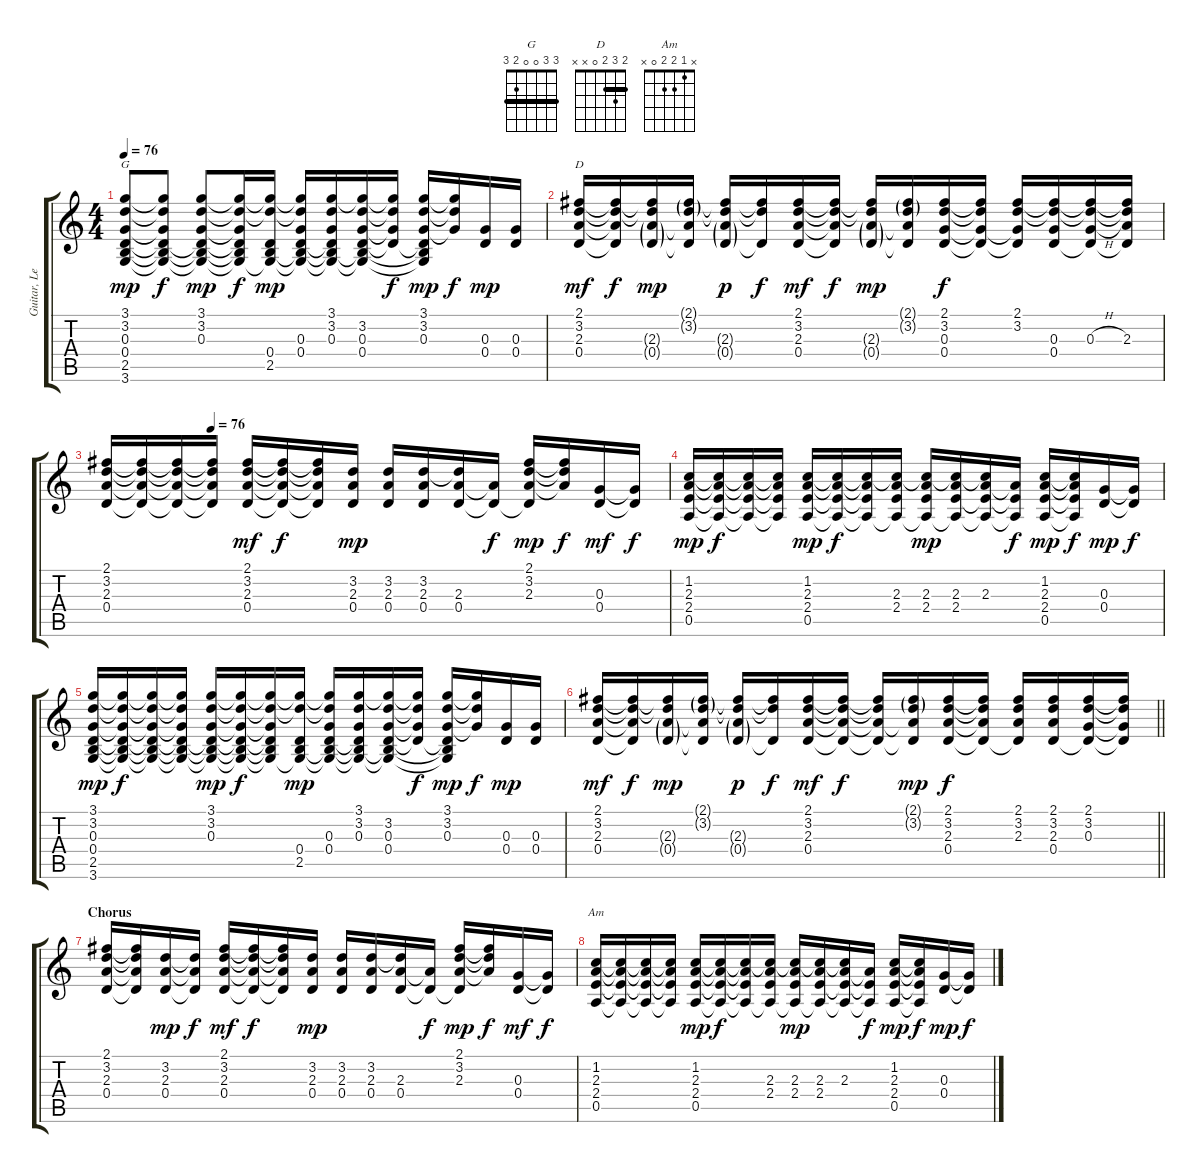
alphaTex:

\track ("Guitar, Lead" "Guitar, Le") {instrument acousticguitarsteel}
\staff {score tabs}
\tuning (E4 B3 G3 D3 A2 E2) {hide}
\chord ("G" 3 3 0 0 2 3) {barre 3}
\chord ("D" 2 3 2 0 x x) {barre 2}
\chord ("Am" x 1 2 2 0 x)
\ts (4 4)
\tempo 76
\clef g2
\ks c
(3.1 3.2 0.3 0.4 2.5 3.6).8{ch "G" dy mp} (3.1{t} 3.2{t} 0.3{t} 0.4{t} 2.5{t} 3.6{t}).8{dy f} (3.1 3.2 0.3 0.4{t} 2.5{t} 3.6{t}).8{dy mp} (3.1{t} 3.2{t} 0.3{t} 0.4{t} 2.5{t} 3.6{t}).16{dy f} (3.1{t} 3.2{t} 0.4 2.5 3.6{t}).16{dy mp} (3.1{t} 3.2{t} 0.3 0.4 2.5{t} 3.6{t}).16 (3.1 3.2 0.3 0.4{t} 2.5{t} 3.6{t}).16 (3.1{t} 3.2 0.3 0.4 2.5{t} 3.6{t}).16 (3.1{t} 3.2{t} 0.3{t} 0.4{t}).16{dy f} (3.1 3.2 0.3 0.4{t} 2.5{t} 3.6{t}).16{dy mp} (3.1{t} 3.2{t} 0.3{t}).16{dy f} (0.3 0.4).16{dy mp} (0.3 0.4).16 |
(2.1 3.2 2.3 0.4).16{ch "D" dy mf} (2.1{t} 3.2{t} 2.3{t} 0.4{t}).16{dy f} (2.1{t} 3.2{t} 2.3{g} 0.4{g}).16{dy mp} (2.1{g} 3.2{g} 2.3{t} 0.4{t}).16 (2.1{t} 3.2{t} 2.3{g} 0.4{g}).16{dy p} (2.1{t} 3.2{t} 0.4{t}).16{dy f} (2.1 3.2 2.3 0.4).16{dy mf} (2.1{t} 3.2{t} 2.3{t} 0.4{t}).16{dy f} (2.1{t} 3.2{t} 2.3{g} 0.4{g}).16{dy mp} (2.1{g} 3.2{g} 2.3{t} 0.4{t}).16 (2.1 3.2 0.3 0.4).16{dy f} (2.1{t} 3.2{t} 0.3{t} 0.4{t}).16 (2.1 3.2 0.3{t} 0.4{t}).16 (2.1{t} 3.2{t} 0.3 0.4).16 (2.1{t} 3.2{t} 0.3{h} 0.4{t}).16 (2.1{t} 3.2{t} 2.3 0.4{t}).16 |
\tempo (76 0.1875)
(2.1 3.2 2.3 0.4).16 (2.1{t} 3.2{t} 2.3{t} 0.4{t}).16 (2.1{t} 3.2{t} 2.3{t} 0.4{t}).16 (2.1{t} 3.2{t} 2.3{t} 0.4{t}).16 (2.1 3.2 2.3 0.4).16{dy mf} (2.1{t} 3.2{t} 2.3{t} 0.4{t}).16{dy f} (2.1{t} 3.2{t} 2.3{t} 0.4{t}).16 (3.2 2.3 0.4).16{dy mp} (3.2 2.3 0.4).16 (3.2 2.3 0.4).16 (3.2{t} 2.3 0.4).16 (2.3{t} 0.4{t}).16{dy f} (2.1 3.2 2.3 0.4{t}).16{dy mp} (2.1{t} 3.2{t} 2.3{t}).16{dy f} (0.3 0.4).16{dy mf} (0.3{t} 0.4{t}).16{dy f} |
(1.2 2.3 2.4 0.5).16{dy mp} (1.2{t} 2.3{t} 2.4{t} 0.5{t}).16{dy f} (1.2{t} 2.3{t} 2.4{t} 0.5{t}).16 (1.2{t} 2.3{t} 2.4{t} 0.5{t}).16 (1.2 2.3 2.4 0.5).16{dy mp} (1.2{t} 2.3{t} 2.4{t} 0.5{t}).16{dy f} (1.2{t} 2.3{t} 2.4{t} 0.5{t}).16 (1.2{t} 2.3 2.4 0.5{t}).16 (1.2{t} 2.3 2.4 0.5{t}).16{dy mp} (1.2{t} 2.3 2.4 0.5{t}).16 (1.2{t} 2.3 2.4{t} 0.5{t}).16 (2.3{t} 2.4{t} 0.5{t}).16{dy f} (1.2 2.3 2.4 0.5).16{dy mp} (1.2{t} 2.3{t} 2.4{t} 0.5{t}).16{dy f} (0.3 0.4).16{dy mp} (0.3{t} 0.4{t}).16{dy f} |
(3.1 3.2 0.3 0.4 2.5 3.6).16{dy mp} (3.1{t} 3.2{t} 0.3{t} 0.4{t} 2.5{t} 3.6{t}).16{dy f} (3.1{t} 3.2{t} 0.3{t} 0.4{t} 2.5{t} 3.6{t}).16 (3.1{t} 3.2{t} 0.3{t} 0.4{t} 2.5{t} 3.6{t}).16 (3.1 3.2 0.3 0.4{t} 2.5{t} 3.6{t}).16{dy mp} (3.1{t} 3.2{t} 0.3{t} 0.4{t} 2.5{t} 3.6{t}).16{dy f} (3.1{t} 3.2{t} 0.3{t} 0.4{t} 2.5{t} 3.6{t}).16 (3.1{t} 3.2{t} 0.4 2.5 3.6{t}).16{dy mp} (3.1{t} 3.2{t} 0.3 0.4 2.5{t} 3.6{t}).16 (3.1 3.2 0.3 0.4{t} 2.5{t} 3.6{t}).16 (3.1{t} 3.2 0.3 0.4 2.5{t} 3.6{t}).16 (3.1{t} 3.2{t} 0.3{t} 0.4{t}).16{dy f} (3.1 3.2 0.3 0.4{t} 2.5{t} 3.6{t}).16{dy mp} (3.1{t} 3.2{t} 0.3{t}).16{dy f} (0.3 0.4).16{dy mp} (0.3 0.4).16 |
\barLineRight lightlight
(2.1 3.2 2.3 0.4).16{dy mf} (2.1{t} 3.2{t} 2.3{t} 0.4{t}).16{dy f} (2.1{t} 3.2{t} 2.3{g} 0.4{g}).16{dy mp} (2.1{g} 3.2{g} 2.3{t} 0.4{t}).16 (2.1{t} 3.2{t} 2.3{g} 0.4{g}).16{dy p} (2.1{t} 3.2{t} 0.4{t}).16{dy f} (2.1 3.2 2.3 0.4).16{dy mf} (2.1{t} 3.2{t} 2.3{t} 0.4{t}).16{dy f} (2.1{t} 3.2{t} 2.3{t} 0.4{t}).16 (2.1{g} 3.2{g} 2.3{t} 0.4{t}).16{dy mp} (2.1 3.2 2.3 0.4).16{dy f} (2.1{t} 3.2{t} 2.3{t} 0.4{t}).16 (2.1 3.2 2.3 0.4{t}).16 (2.1 3.2 2.3 0.4).16 (2.1 3.2 0.3 0.4{t}).16 (2.1{t} 3.2{t} 0.3{t} 0.4{t}).16 |
\section ("" "Chorus")
(2.1 3.2 2.3 0.4).16 (2.1{t} 3.2{t} 2.3{t} 0.4{t}).16 (3.2 2.3 0.4).16{dy mp} (3.2{t} 2.3{t} 0.4{t}).16{dy f} (2.1 3.2 2.3 0.4).16{dy mf} (2.1{t} 3.2{t} 2.3{t} 0.4{t}).16{dy f} (2.1{t} 3.2{t} 2.3{t} 0.4{t}).16 (3.2 2.3 0.4).16{dy mp} (3.2 2.3 0.4).16 (3.2 2.3 0.4).16 (3.2{t} 2.3 0.4).16 (2.3{t} 0.4{t}).16{dy f} (2.1 3.2 2.3 0.4{t}).16{dy mp} (2.1{t} 3.2{t} 2.3{t}).16{dy f} (0.3 0.4).16{dy mf} (0.3{t} 0.4{t}).16{dy f} |
(1.2 2.3 2.4 0.5).16{ch "Am"} (1.2{t} 2.3{t} 2.4{t} 0.5{t}).16 (1.2{t} 2.3{t} 2.4{t} 0.5{t}).16 (1.2{t} 2.3{t} 2.4{t} 0.5{t}).16 (1.2 2.3 2.4 0.5).16{dy mp} (1.2{t} 2.3{t} 2.4{t} 0.5{t}).16{dy f} (1.2{t} 2.3{t} 2.4{t} 0.5{t}).16 (1.2{t} 2.3 2.4 0.5{t}).16 (1.2{t} 2.3 2.4 0.5{t}).16{dy mp} (1.2{t} 2.3 2.4 0.5{t}).16 (1.2{t} 2.3 2.4{t} 0.5{t}).16 (2.3{t} 2.4{t} 0.5{t}).16{dy f} (1.2 2.3 2.4 0.5).16{dy mp} (1.2{t} 2.3{t} 2.4{t} 0.5{t}).16{dy f} (0.3 0.4).16{dy mp} (0.3{t} 0.4{t}).16{dy f}
